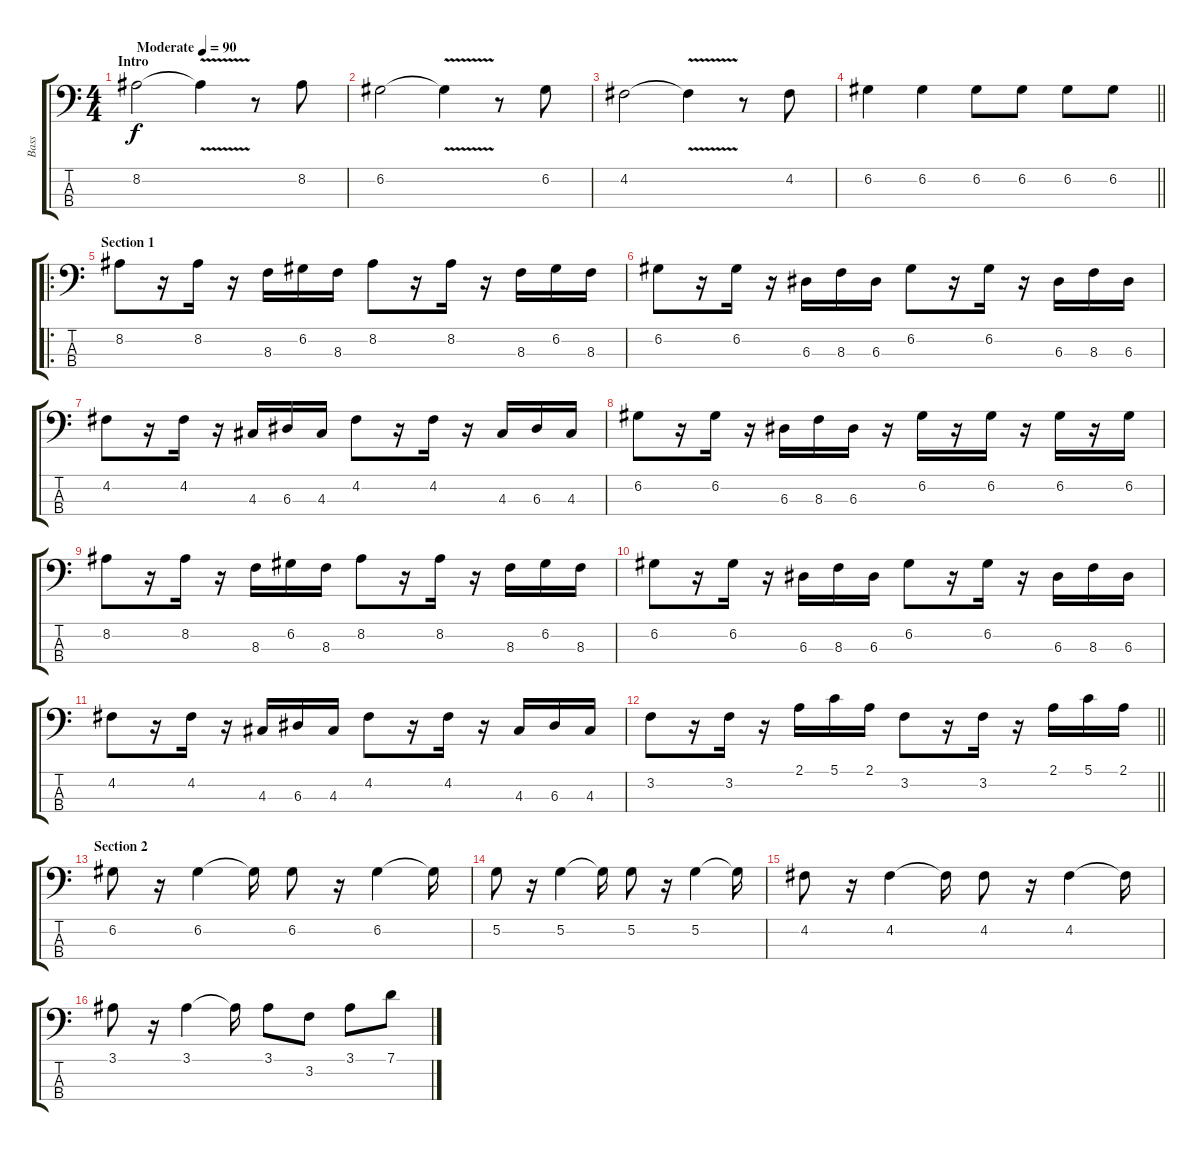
\track ("Bass" "Bass") {instrument electricbassfinger}
\staff {score tabs}
\tuning (G2 D2 A1 E1) {hide}
\ts (4 4)
\section ("" "Intro")
\tempo (90 "Moderate")
\clef f4
\ks c
8.2.2{dy f instrument electricbassfinger} 8.2{v t}.4 r.8 8.2.8 |
6.2.2 6.2{v t}.4 r.8 6.2.8 |
4.2.2 4.2{v t}.4 r.8 4.2.8 |
\barLineRight lightlight
6.2.4 6.2.4 6.2.8 6.2.8 6.2.8 6.2.8 |
\ro
\section ("" "Section 1")
8.2.8 r.16 8.2.16 r.16 8.3.16 6.2.16 8.3.16 8.2.8 r.16 8.2.16 r.16 8.3.16 6.2.16 8.3.16 |
6.2.8 r.16 6.2.16 r.16 6.3.16 8.3.16 6.3.16 6.2.8 r.16 6.2.16 r.16 6.3.16 8.3.16 6.3.16 |
4.2.8 r.16 4.2.16 r.16 4.3.16 6.3.16 4.3.16 4.2.8 r.16 4.2.16 r.16 4.3.16 6.3.16 4.3.16 |
6.2.8 r.16 6.2.16 r.16 6.3.16 8.3.16 6.3.16 r.16 6.2.16 r.16 6.2.16 r.16 6.2.16 r.16 6.2.16 |
8.2.8 r.16 8.2.16 r.16 8.3.16 6.2.16 8.3.16 8.2.8 r.16 8.2.16 r.16 8.3.16 6.2.16 8.3.16 |
6.2.8 r.16 6.2.16 r.16 6.3.16 8.3.16 6.3.16 6.2.8 r.16 6.2.16 r.16 6.3.16 8.3.16 6.3.16 |
4.2.8 r.16 4.2.16 r.16 4.3.16 6.3.16 4.3.16 4.2.8 r.16 4.2.16 r.16 4.3.16 6.3.16 4.3.16 |
\barLineRight lightlight
3.2.8 r.16 3.2.16 r.16 2.1.16 5.1.16 2.1.16 3.2.8 r.16 3.2.16 r.16 2.1.16 5.1.16 2.1.16 |
\section ("" "Section 2")
6.2.8 r.16 6.2.4 6.2{t}.16 6.2.8 r.16 6.2.4 6.2{t}.16 |
5.2.8 r.16 5.2.4 5.2{t}.16 5.2.8 r.16 5.2.4 5.2{t}.16 |
4.2.8 r.16 4.2.4 4.2{t}.16 4.2.8 r.16 4.2.4 4.2{t}.16 |
3.1.8 r.16 3.1.4 3.1{t}.16 3.1.8 3.2.8 3.1.8 7.1.8
